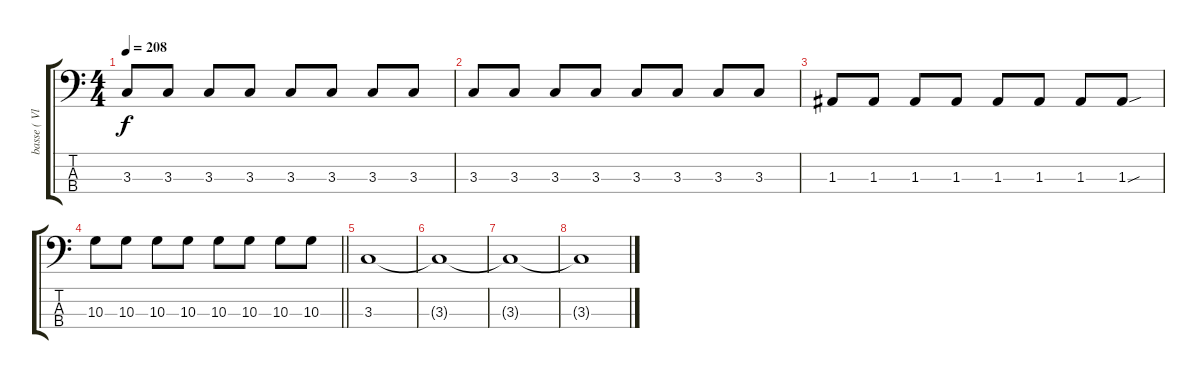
\track ("basse ( Vlad ) " "basse ( Vl") {instrument electricbasspick}
\staff {score tabs}
\tuning (G2 D2 A1 E1) {hide}
\ts (4 4)
\tempo 208
\clef f4
\ks c
3.3.8{dy f} 3.3.8 3.3.8 3.3.8 3.3.8 3.3.8 3.3.8 3.3.8 |
3.3.8 3.3.8 3.3.8 3.3.8 3.3.8 3.3.8 3.3.8 3.3.8 |
1.3.8 1.3.8 1.3.8 1.3.8 1.3.8 1.3.8 1.3.8 1.3{sou}.8 |
\barLineRight lightlight
10.3.8 10.3.8 10.3.8 10.3.8 10.3.8 10.3.8 10.3.8 10.3.8 |
3.3.1 |
3.3{t}.1 |
3.3{t}.1 |
3.3{t}.1
